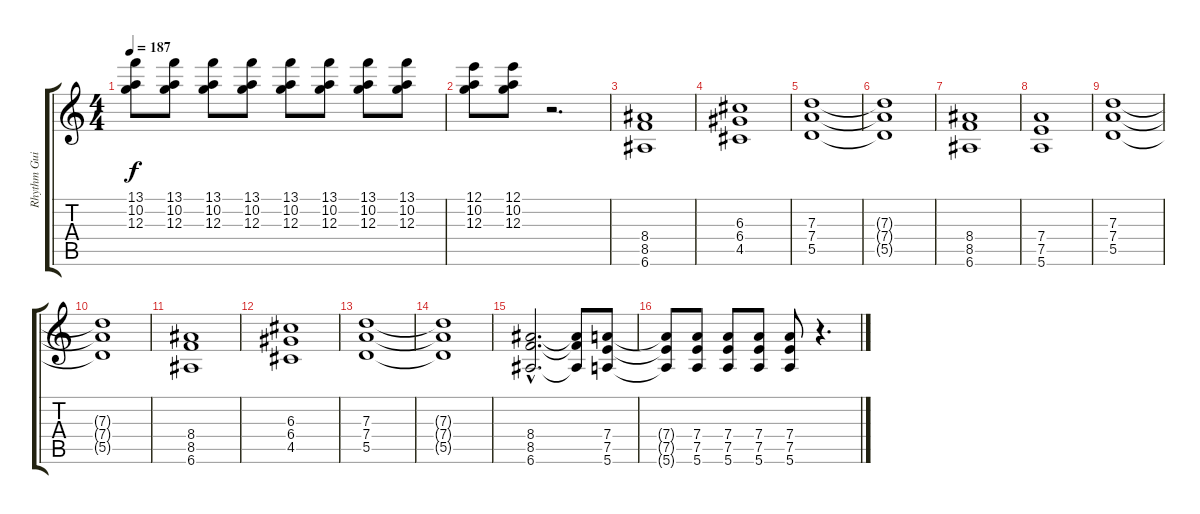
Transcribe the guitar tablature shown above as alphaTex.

\track ("Rhythm Guitar" "Rhythm Gui") {instrument distortionguitar}
\staff {score tabs}
\tuning (E4 B3 G3 D3 A2 E2) {hide}
\ts (4 4)
\tempo 187
\clef g2
\ks c
(13.1{t} 10.2{t} 12.3{t}).8{dy f} (13.1 10.2 12.3).8 (13.1 10.2 12.3).8 (13.1 10.2 12.3).8 (13.1 10.2 12.3).8 (13.1 10.2 12.3).8 (13.1 10.2 12.3).8 (13.1 10.2 12.3).8 |
(12.1 10.2 12.3).8 (12.1 10.2 12.3).8 r.2{d} |
(8.4 8.5 6.6).1 |
(6.3 6.4 4.5).1 |
(7.3 7.4 5.5).1 |
(7.3{t} 7.4{t} 5.5{t}).1 |
(8.4 8.5 6.6).1 |
(7.4 7.5 5.6).1 |
(7.3 7.4 5.5).1 |
(7.3{t} 7.4{t} 5.5{t}).1 |
(8.4 8.5 6.6).1 |
(6.3 6.4 4.5).1 |
(7.3 7.4 5.5).1 |
(7.3{t} 7.4{t} 5.5{t}).1 |
(8.4{hac} 8.5{hac} 6.6{hac}).2{d} (8.4{t} 8.5{t} 6.6{t}).8 (7.4 7.5 5.6).8 |
(7.4{t} 7.5{t} 5.6{t}).8 (7.4 7.5 5.6).8 (7.4 7.5 5.6).8 (7.4 7.5 5.6).8 (7.4 7.5 5.6).8 r.4{d}
